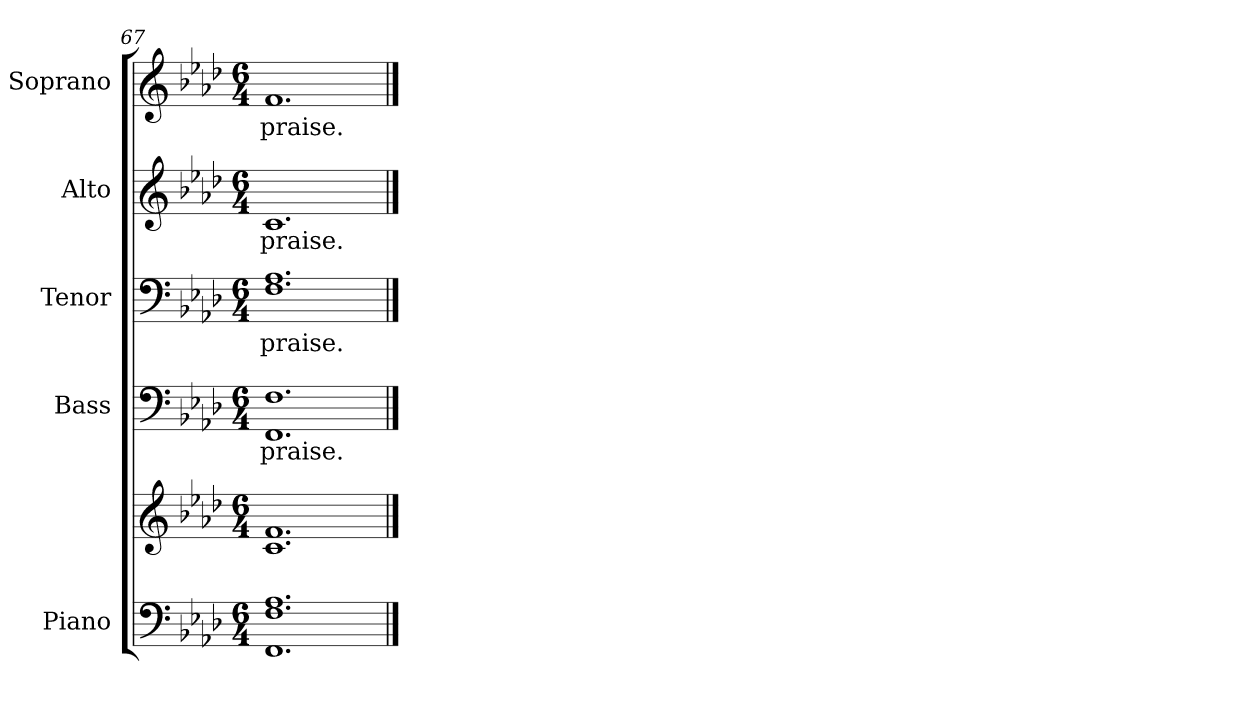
**kern	**kern	**kern	**text	**kern	**text	**kern	**text	**kern	**text
*part5	*part5	*part4	*part4	*part3	*part3	*part2	*part2	*part1	*part1
*staff6	*staff5	*staff4	*staff4	*staff3	*staff3	*staff2	*staff2	*staff1	*staff1
*I"Piano	*	*I"Bass	*	*I"Tenor	*	*I"Alto	*	*I"Soprano	*
*I'Pno.	*	*I'B.	*	*I'T.	*	*I'A.	*	*I'S.	*
!!LO:PB:g=z
*clefF4	*clefG2	*clefF4	*	*clefF4	*	*clefG2	*	*clefG2	*
*k[b-e-a-d-]	*k[b-e-a-d-]	*k[b-e-a-d-]	*	*k[b-e-a-d-]	*	*k[b-e-a-d-]	*	*k[b-e-a-d-]	*
*A-:	*A-:	*A-:	*	*A-:	*	*A-:	*	*A-:	*
*M6/4	*M6/4	*M6/4	*	*M6/4	*	*M6/4	*	*M6/4	*
=67	=67	=67	=67	=67	=67	=67	=67	=67	=67
!	!	!	!LO:LY:b:color=#000000	!	!	!	!	!	!
!	!	!	!	!	!LO:LY:b:color=#000000	!	!	!	!
!	!	!	!	!	!	!	!LO:LY:b:color=#000000	!	!
!	!	!	!	!	!	!	!	!	!LO:LY:b:color=#000000
1.FFi 1.Fi 1.A-i	1.ci 1.fi	1.FFi 1.Fi	praise.	1.Fi 1.A-i	praise.	1.ci	praise.	1.fi	praise.
==	==	==	==	==	==	==	==	==	==
*-	*-	*-	*-	*-	*-	*-	*-	*-	*-
